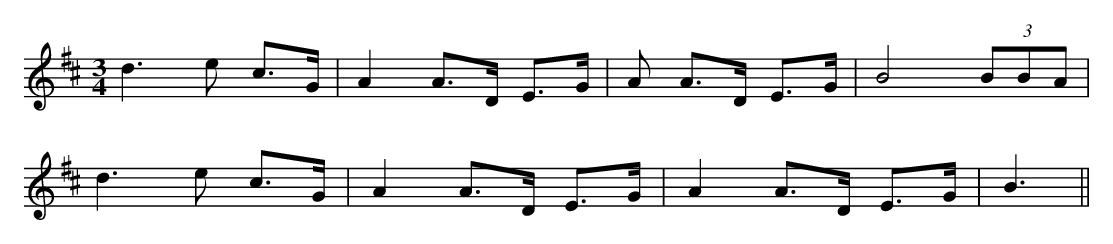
X:1
M:3/4
K:Amix
2 d3 e c>G|A2 A>D E>G|A A>D E>G|B4 (3BBA|
2 d3 e c>G|A2 A>D E>G|A2 A>D E>G|B3||
